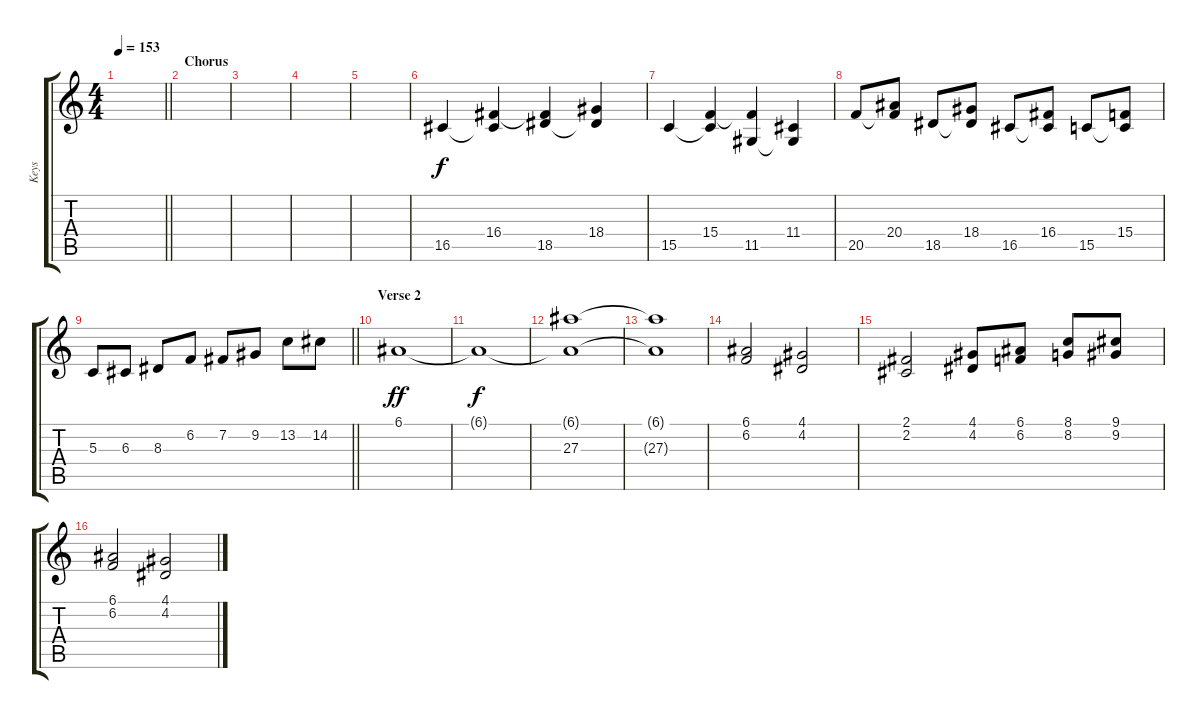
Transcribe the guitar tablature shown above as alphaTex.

\track ("Keys" "Keys") {instrument stringensemble1}
\staff {score tabs}
\tuning (E4 B3 G3 D3 A2 E2) {hide}
\ts (4 4)
\tempo 153
\clef g2
\barLineRight lightlight
\ks c
|
\section ("" "Chorus")
|
|
|
|
16.5.4 (16.4 16.5{t}).4 (16.4{t} 18.5).4 (18.4 18.5{t}).4 |
15.5.4 (15.4 15.5{t}).4 (15.4{t} 11.5).4 (11.4 11.5{t}).4 |
20.5.8 (20.4 20.5{t}).8 18.5.8 (18.4 18.5{t}).8 16.5.8 (16.4 16.5{t}).8 15.5.8 (15.4 15.5{t}).8 |
\barLineRight lightlight
5.3.8 6.3.8 8.3.8 6.2.8 7.2.8 9.2.8 13.2.8 14.2.8 |
\section ("" "Verse 2")
6.1.1{dy ff} |
6.1{t}.1{dy f} |
(6.1{t} 27.3).1 |
(6.1{t} 27.3{t}).1 |
(6.1 6.2).2 (4.1 4.2).2 |
(2.1 2.2).2 (4.1 4.2).8 (6.1 6.2).8 (8.1 8.2).8 (9.1 9.2).8 |
(6.1 6.2).2 (4.1 4.2).2
